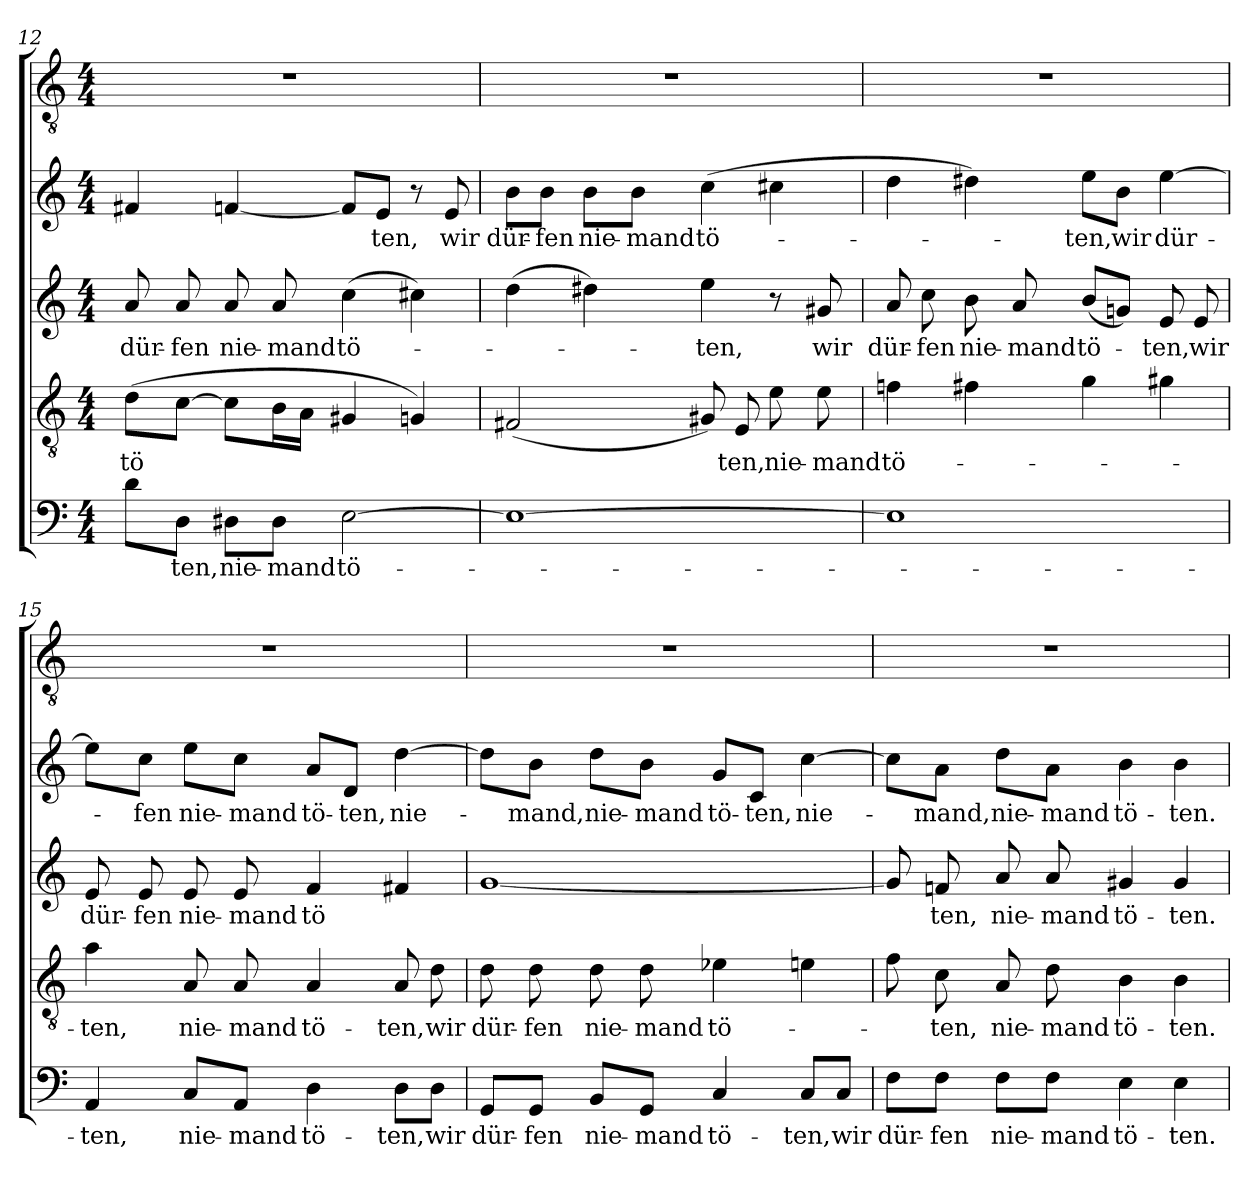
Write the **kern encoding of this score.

**kern	**text	**kern	**text	**kern	**text	**kern	**text	**kern
*part5	*part5	*part4	*part4	*part3	*part3	*part2	*part2	*part1
*staff5	*staff5	*staff4	*staff4	*staff3	*staff3	*staff2	*staff2	*staff1
*clefF4	*	*clefGv2	*	*clefG2	*	*clefG2	*	*clefGv2
*k[]	*	*k[]	*	*k[]	*	*k[]	*	*k[]
*C:	*	*C:	*	*C:	*	*C:	*	*C:
*M4/4	*	*M4/4	*	*M4/4	*	*M4/4	*	*M4/4
=12	=12	=12	=12	=12	=12	=12	=12	=12
!	!	!	!LO:LY:b	!	!LO:LY:b	!	!	!
8d\L	.	(>8d\L	tö	8a/	dür-	4f#X/	.	1r
!	!LO:LY:b	!	!	!	!LO:LY:b	!	!	!
8D\J	-ten,	[8c\J	.	8a/	-fen	.	.	.
!	!LO:LY:b	!	!	!	!LO:LY:b	!	!	!
8D#X\L	nie-	8c\L]	.	8a/	nie-	[4fn/	.	.
!	!LO:LY:b	!	!	!	!LO:LY:b	!	!	!
8D#\J	-mand	16B\L	.	8a/	-mand	.	.	.
.	.	16A\JJ	.	.	.	.	.	.
!	!LO:LY:b	!	!	!	!LO:LY:b	!	!	!
[2E\	tö-	4G#X/	.	(>4cc\	tö-	8f/L]	.	.
!	!	!	!	!	!	!	!LO:LY:b	!
.	.	.	.	.	.	8e/J	-ten,	.
.	.	4Gn/)	.	4cc#X\)	.	8r	.	.
!	!	!	!	!	!	!	!LO:LY:b	!
.	.	.	.	.	.	8e/	wir	.
!!LO:PB:g=z
=13	=13	=13	=13	=13	=13	=13	=13	=13
!	!	!	!	!	!	!	!LO:LY:b	!
1E_	.	(<2F#X/	.	(>4dd\	.	8b\L	dür-	1r
!	!	!	!	!	!	!	!LO:LY:b	!
.	.	.	.	.	.	8b\J	-fen	.
!	!	!	!	!	!	!	!LO:LY:b	!
.	.	.	.	4dd#X\)	.	8b\L	nie-	.
!	!	!	!	!	!	!	!LO:LY:b	!
.	.	.	.	.	.	8b\J	-mand	.
!	!	!	!	!	!LO:LY:b	!	!LO:LY:b	!
.	.	8G#X/)	.	4ee\	-ten,	(>4cc\	tö-	.
!	!	!	!LO:LY:b	!	!	!	!	!
.	.	8E/	ten,	.	.	.	.	.
!	!	!	!LO:LY:b	!	!	!	!	!
.	.	8e\	nie-	8r	.	4cc#X\	.	.
!	!	!	!LO:LY:b	!	!LO:LY:b	!	!	!
.	.	8e\	-mand	8g#X/	wir	.	.	.
=14	=14	=14	=14	=14	=14	=14	=14	=14
!	!	!	!LO:LY:b	!	!LO:LY:b	!	!	!
1E]	.	4fn\	tö-	8a/	dür-	4dd\	.	1r
!	!	!	!	!	!LO:LY:b	!	!	!
.	.	.	.	8cc\	-fen	.	.	.
!	!	!	!	!	!LO:LY:b	!	!	!
.	.	4f#X\	.	8b\	nie-	4dd#X\)	.	.
!	!	!	!	!	!LO:LY:b	!	!	!
.	.	.	.	8a/	-mand	.	.	.
!	!	!	!	!	!LO:LY:b	!	!LO:LY:b	!
.	.	4g\	.	(<8b/L	tö-	8ee\L	-ten,	.
!	!	!	!	!	!	!	!LO:LY:b	!
.	.	.	.	8gn/J)	.	8b\J	wir	.
!	!	!	!	!	!LO:LY:b	!	!LO:LY:b	!
.	.	4g#X\	.	8e/	-ten,	[4ee\	dür-	.
!	!	!	!	!	!LO:LY:b	!	!	!
.	.	.	.	8e/	wir	.	.	.
!!LO:LB:g=z
=15	=15	=15	=15	=15	=15	=15	=15	=15
!	!LO:LY:b	!	!LO:LY:b	!	!LO:LY:b	!	!	!
4AA/	-ten,	4a\	-ten,	8e/	dür-	8ee\L]	.	1r
!	!	!	!	!	!LO:LY:b	!	!LO:LY:b	!
.	.	.	.	8e/	-fen	8cc\J	-fen	.
!	!LO:LY:b	!	!LO:LY:b	!	!LO:LY:b	!	!LO:LY:b	!
8C/L	nie-	8A/	nie-	8e/	nie-	8ee\L	nie-	.
!	!LO:LY:b	!	!LO:LY:b	!	!LO:LY:b	!	!LO:LY:b	!
8AA/J	-mand	8A/	-mand	8e/	-mand	8cc\J	-mand	.
!	!LO:LY:b	!	!LO:LY:b	!	!LO:LY:b	!	!LO:LY:b	!
4D\	tö-	4A/	tö-	4f/	tö	8a/L	tö-	.
!	!	!	!	!	!	!	!LO:LY:b	!
.	.	.	.	.	.	8d/J	-ten,	.
!	!LO:LY:b	!	!LO:LY:b	!	!	!	!LO:LY:b	!
8D\L	-ten,	8A/	-ten,	4f#X/	.	[4dd\	nie-	.
!	!LO:LY:b	!	!LO:LY:b	!	!	!	!	!
8D\J	wir	8d\	wir	.	.	.	.	.
=16	=16	=16	=16	=16	=16	=16	=16	=16
!	!LO:LY:b	!	!LO:LY:b	!	!	!	!	!
8GG/L	dür-	8d\	dür-	[1g	.	8dd\L]	.	1r
!	!LO:LY:b	!	!LO:LY:b	!	!	!	!LO:LY:b	!
8GG/J	-fen	8d\	-fen	.	.	8b\J	-mand,	.
!	!LO:LY:b	!	!LO:LY:b	!	!	!	!LO:LY:b	!
8BB/L	nie-	8d\	nie-	.	.	8dd\L	nie-	.
!	!LO:LY:b	!	!LO:LY:b	!	!	!	!LO:LY:b	!
8GG/J	-mand	8d\	-mand	.	.	8b\J	-mand	.
!	!LO:LY:b	!	!LO:LY:b	!	!	!	!LO:LY:b	!
4C/	tö-	4e-X\	tö-	.	.	8g/L	tö-	.
!	!	!	!	!	!	!	!LO:LY:b	!
.	.	.	.	.	.	8c/J	-ten,	.
!	!LO:LY:b	!	!	!	!	!	!LO:LY:b	!
8C/L	-ten,	4en\	.	.	.	[4cc\	nie-	.
!	!LO:LY:b	!	!	!	!	!	!	!
8C/J	wir	.	.	.	.	.	.	.
=17	=17	=17	=17	=17	=17	=17	=17	=17
!	!LO:LY:b	!	!	!	!	!	!	!
8F\L	dür-	8f\	.	8g/]	.	8cc\L]	.	1r
!	!LO:LY:b	!	!LO:LY:b	!	!LO:LY:b	!	!LO:LY:b	!
8F\J	-fen	8c\	-ten,	8fn/	ten,	8a\J	-mand,	.
!	!LO:LY:b	!	!LO:LY:b	!	!LO:LY:b	!	!LO:LY:b	!
8F\L	nie-	8A/	nie-	8a/	nie-	8dd\L	nie-	.
!	!LO:LY:b	!	!LO:LY:b	!	!LO:LY:b	!	!LO:LY:b	!
8F\J	-mand	8d\	-mand	8a/	-mand	8a\J	-mand	.
!	!LO:LY:b	!	!LO:LY:b	!	!LO:LY:b	!	!LO:LY:b	!
4E\	tö-	4B\	tö-	4g#X/	tö-	4b\	tö-	.
!	!LO:LY:b	!	!LO:LY:b	!	!LO:LY:b	!	!LO:LY:b	!
4E\	-ten.	4B\	-ten.	4g#/	-ten.	4b\	-ten.	.
=	=	=	=	=	=	=	=	=
*-	*-	*-	*-	*-	*-	*-	*-	*-
